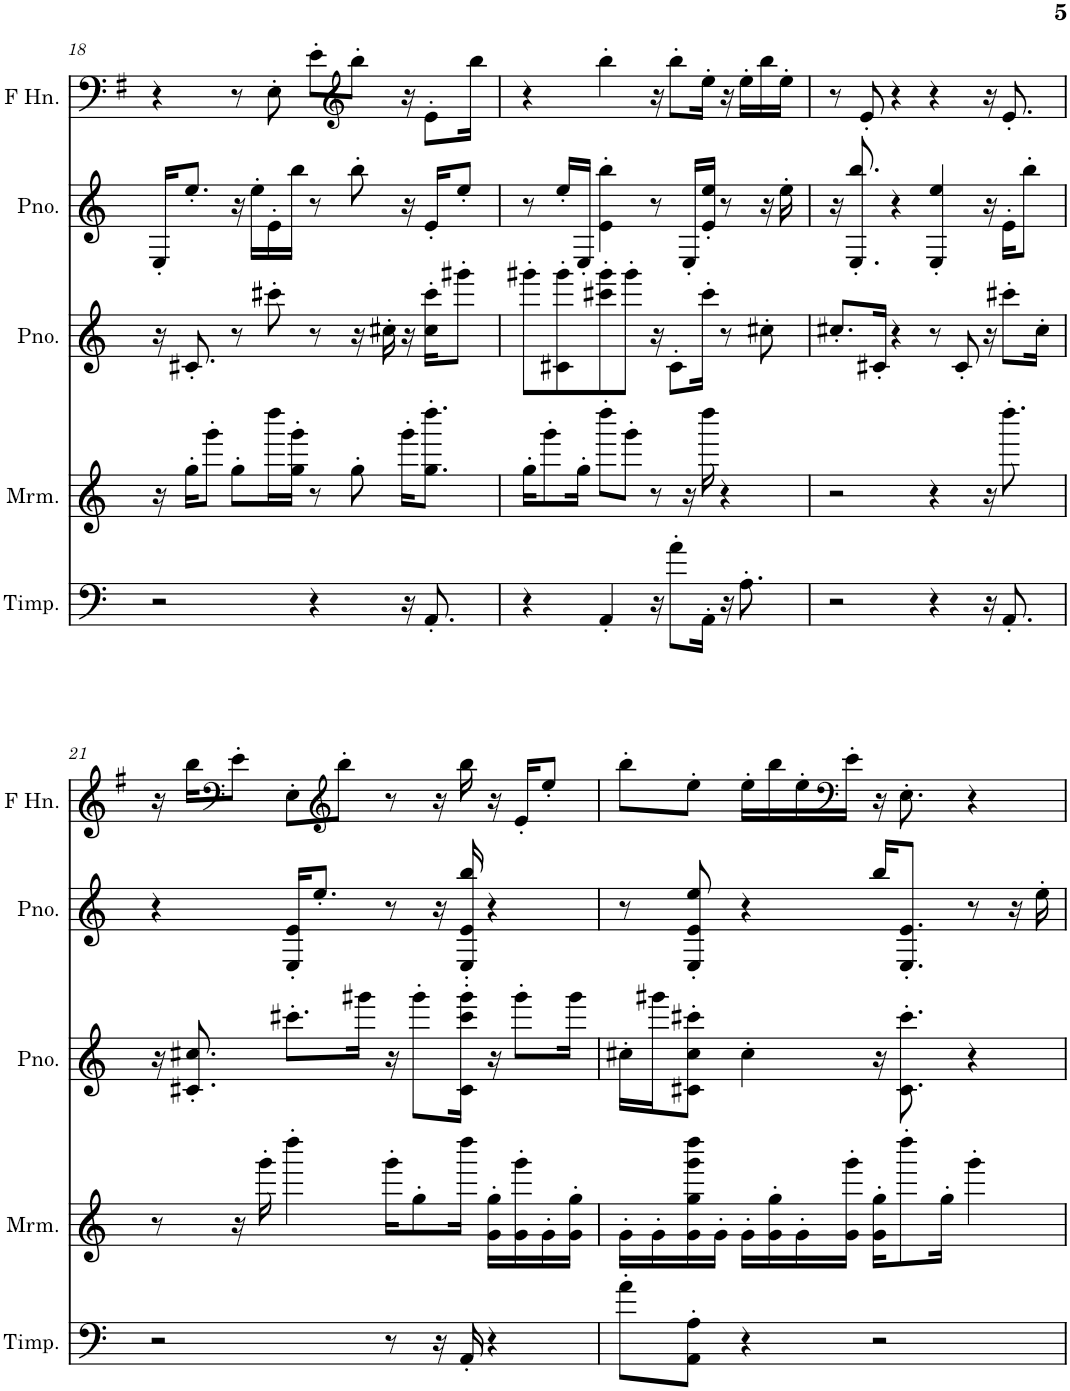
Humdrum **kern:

**kern	**kern	**kern	**kern	**kern
*part5	*part4	*part3	*part2	*part1
*staff5	*staff4	*staff3	*staff2	*staff1
*I"Timpani	*I"Marimba	*I"Piano	*I"Piano	*I"Horn in F
*I'Timp.	*I'Mrm.	*I'Pno.	*I'Pno.	*
!!LO:PB:g=z
*clefF4	*clefG2	*clefG2	*clefG2	*clefF4
*	*	*	*	*Trd4c7
*k[]	*k[]	*k[]	*k[]	*k[f#]
*M4/4	*M4/4	*M4/4	*M4/4	*M4/4
=18	=18	=18	=18	=18
2r	16r	16r	16E'/KL	4r
.	16gg'\KL	8.c#X'/	8.ee'/J	.
.	8ggg'\J	.	.	.
.	8gg'\L	8r	16r	8r
.	.	.	16ee'\LL	.
.	16dddd\L	8ccc#X'\	16e'\	8E'\
.	16gg\' 16ggg\'JJ	.	16bb\JJ	.
4r	8r	8r	8r	8e'\L
*	*	*	*	*clefG2
.	8gg'\	16r	8bb'\	8bb'\J
.	.	16cc#X'\	.	.
16r	16ggg'\KL	16r	16r	16r
8.AA'/	8.gg\' 8.dddd\'J	16cc#\' 16ccc#\'KL	16e'/KL	8e'\L
.	.	8ggg#X'\J	8ee'/J	.
.	.	.	.	16bb\Jk
=19	=19	=19	=19	=19
4r	16gg'\KL	8ggg#X'\L	8r	4r
.	8ggg'\	.	.	.
.	.	8c#X\' 8ggg#\'	16ee'/LL	.
.	16gg'\Jk	.	16E'/JJ	.
4AA'/	8dddd'\L	8ccc#X\' 8ggg#\'	4e\' 4bb\'	4bb'\
.	8ggg'\J	8ggg#'\J	.	.
16r	8r	16r	8r	16r
8a'\L	.	8c#'\L	.	8bb'\L
.	16r	.	16E'/LL	.
16AA'\Jk	16dddd\	16ccc#'\Jk	16e/' 16ee/'JJ	16ee'\Jk
16r	4r	8r	8r	16r
8.A'\	.	.	.	16ee'\LL
.	.	8cc#X'\	16r	16bb\
.	.	.	16ee'\	16ee'\JJ
=20	=20	=20	=20	=20
2r	2r	8.cc#X'/L	16r	8r
.	.	.	8.E/' 8.bb/'	.
.	.	.	.	8e'/
.	.	16c#X'/Jk	.	.
.	.	4r	4r	4r
4r	4r	8r	4E/' 4ee/'	4r
.	.	8c#'/	.	.
16r	16r	16r	16r	16r
8.AA'/	8.dddd'\	8ccc#X'\L	16e'\KL	8.e'/
.	.	.	8bb'\J	.
.	.	16cc#'\Jk	.	.
!!LO:LB:g=z
=21	=21	=21	=21	=21
2r	8r	16r	4r	16r
.	.	8.c#X/' 8.cc#X/'	.	16bb\KL
*	*	*	*	*clefF4
.	16r	.	.	8e'\J
.	16ggg'\	.	.	.
.	4dddd'\	8.ccc#X'\L	16E/' 16e/'KL	8E'\L
.	.	.	8.ee'/J	.
*	*	*	*	*clefG2
.	.	.	.	8bb'\J
.	.	16ggg#X\Jk	.	.
8r	16ggg'\KL	16r	8r	8r
.	8gg'\	8ggg#'\L	.	.
16r	.	.	16r	16r
16AA'/	16dddd\Jk	16c#\' 16ccc#\' 16ggg#\'Jk	16E/' 16e/' 16bb/'	16bb\
4r	16g\' 16gg\'LL	16r	4r	16r
.	16g\' 16ggg\'	8ggg#'\L	.	16e'/KL
.	16g'\	.	.	8ee'/J
.	16g\' 16gg\'JJ	16ggg#\Jk	.	.
=22	=22	=22	=22	=22
8a'\L	16g'\LL	16cc#X'\LL	8r	8bb'\L
.	16g'\	16ggg#X\J	.	.
8AA\' 8A\'J	16g\ 16gg\ 16ggg\ 16dddd\	8c#X\' 8cc#\' 8ccc#X\'J	8E/' 8e/' 8ee/'	8ee'\J
.	16g'\JJ	.	.	.
4r	16g'\LL	4cc#'\	4r	16ee'\LL
.	16g\' 16gg\'	.	.	16bb\
.	16g'\	.	.	16ee'\
*	*	*	*	*clefF4
.	16g\' 16ggg\'JJ	.	.	16e'\JJ
2r	16g\' 16gg\'KL	16r	16bb/KL	16r
.	8dddd'\	8.c#\' 8.ccc#\'	8.E/' 8.e/'J	8.E'\
.	16gg'\Jk	.	.	.
.	4ggg'\	4r	8r	4r
.	.	.	16r	.
.	.	.	16ee'\	.
=	=	=	=	=
*-	*-	*-	*-	*-
